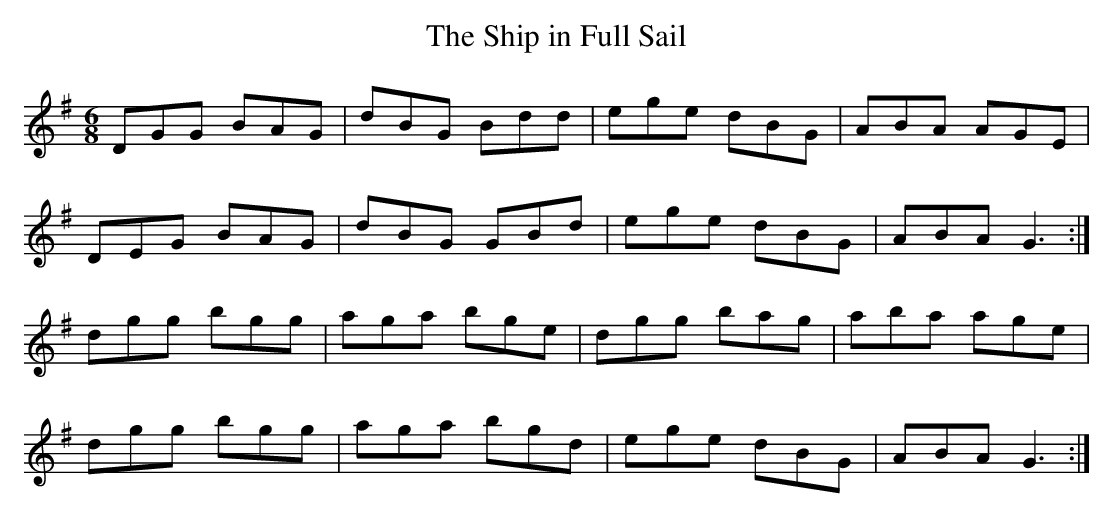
X:1
T:Ship in Full Sail, The
M:6/8
K:G
DGG BAG|dBG Bdd|ege dBG|ABA AGE|
DEG BAG|dBG GBd|ege dBG|ABA G3:|
dgg bgg|aga bge|dgg bag|aba age|
dgg bgg|aga bgd|ege dBG|ABA G3:|
